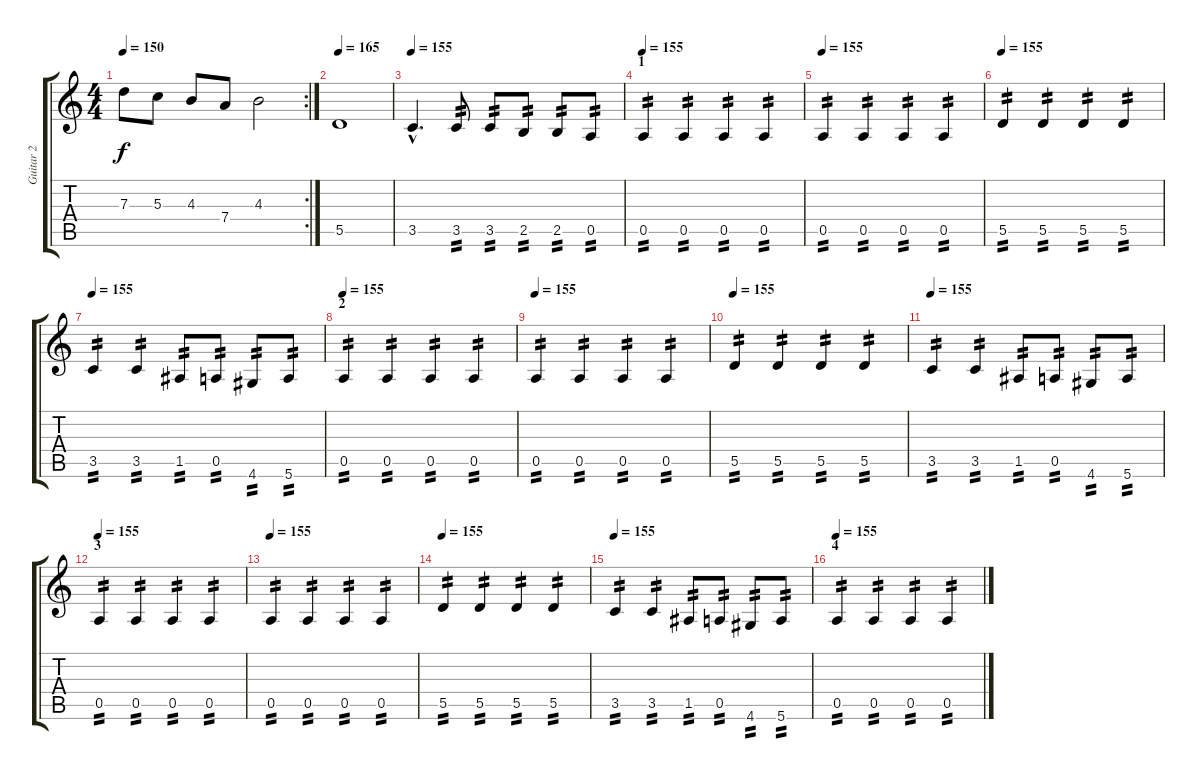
\track ("Guitar 2" "Guitar 2") {instrument distortionguitar}
\staff {score tabs}
\tuning (E4 B3 G3 D3 A2 E2) {hide}
\rc 2
\ts (4 4)
\tempo 150
\clef g2
\ks c
7.3.8{dy f} 5.3.8 4.3.8 7.4.8 4.3.2 |
\tempo 155
\tempo 165
5.5.1 |
\tempo 155
3.5{hac}.4{d} 3.5.8{tp 2} 3.5.8{tp 2} 2.5.8{tp 2} 2.5.8{tp 2} 0.5.8{tp 2} |
\section ("" "1")
\tempo 155
0.5.4{tp 2} 0.5.4{tp 2} 0.5.4{tp 2} 0.5.4{tp 2} |
\tempo 155
0.5.4{tp 2} 0.5.4{tp 2} 0.5.4{tp 2} 0.5.4{tp 2} |
\tempo 155
5.5.4{tp 2} 5.5.4{tp 2} 5.5.4{tp 2} 5.5.4{tp 2} |
\tempo 155
3.5.4{tp 2} 3.5.4{tp 2} 1.5.8{tp 2} 0.5.8{tp 2} 4.6.8{tp 2} 5.6.8{tp 2} |
\section ("" "2")
\tempo 155
0.5.4{tp 2} 0.5.4{tp 2} 0.5.4{tp 2} 0.5.4{tp 2} |
\tempo 155
0.5.4{tp 2} 0.5.4{tp 2} 0.5.4{tp 2} 0.5.4{tp 2} |
\tempo 155
5.5.4{tp 2} 5.5.4{tp 2} 5.5.4{tp 2} 5.5.4{tp 2} |
\tempo 155
3.5.4{tp 2} 3.5.4{tp 2} 1.5.8{tp 2} 0.5.8{tp 2} 4.6.8{tp 2} 5.6.8{tp 2} |
\section ("" "3")
\tempo 155
0.5.4{tp 2} 0.5.4{tp 2} 0.5.4{tp 2} 0.5.4{tp 2} |
\tempo 155
0.5.4{tp 2} 0.5.4{tp 2} 0.5.4{tp 2} 0.5.4{tp 2} |
\tempo 155
5.5.4{tp 2} 5.5.4{tp 2} 5.5.4{tp 2} 5.5.4{tp 2} |
\tempo 155
3.5.4{tp 2} 3.5.4{tp 2} 1.5.8{tp 2} 0.5.8{tp 2} 4.6.8{tp 2} 5.6.8{tp 2} |
\section ("" "4")
\tempo 155
0.5.4{tp 2} 0.5.4{tp 2} 0.5.4{tp 2} 0.5.4{tp 2}
